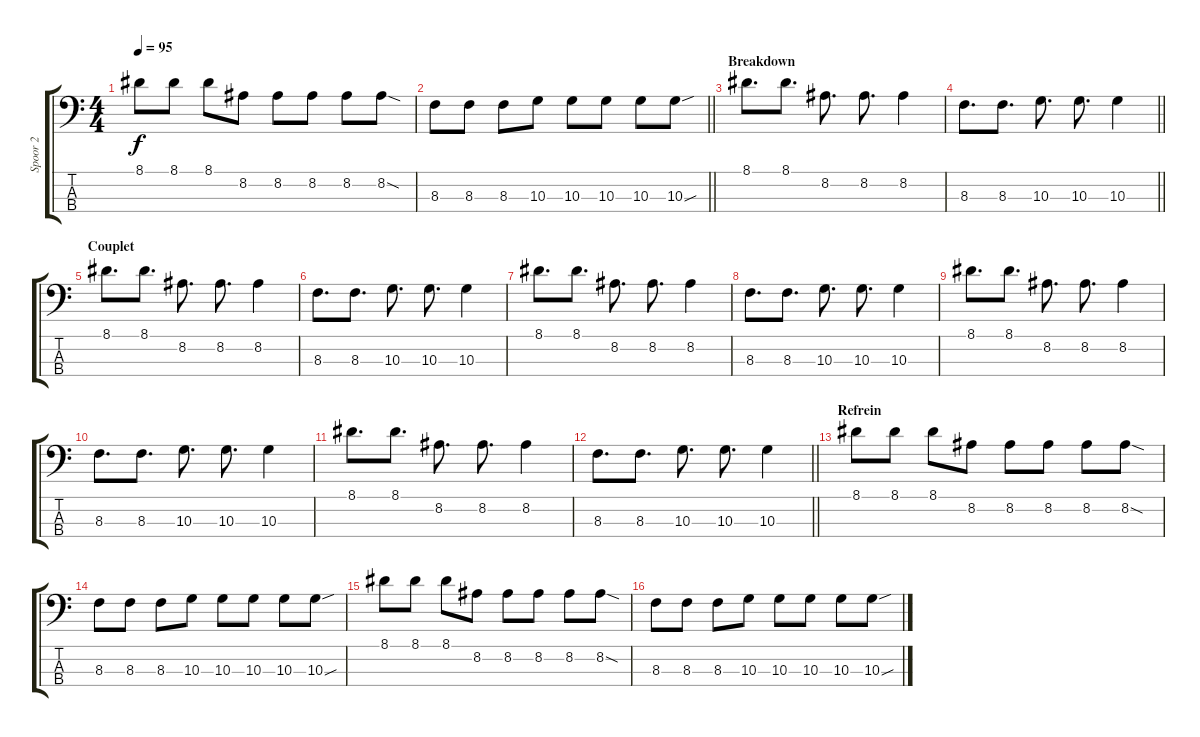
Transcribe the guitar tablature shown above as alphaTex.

\track ("Spoor 2" "Spoor 2") {instrument electricbassfinger}
\staff {score tabs}
\tuning (G2 D2 A1 E1) {hide}
\ts (4 4)
\tempo 95
\clef f4
\ks c
8.1.8{dy f} 8.1.8 8.1.8 8.2.8 8.2.8 8.2.8 8.2.8 8.2{sod}.8 |
\barLineRight lightlight
8.3.8 8.3.8 8.3.8 10.3.8 10.3.8 10.3.8 10.3.8 10.3{sou}.8 |
\section ("" "Breakdown")
8.1.8{d} 8.1.8{d} 8.2.8{d} 8.2.8{d} 8.2.4 |
\barLineRight lightlight
8.3.8{d} 8.3.8{d} 10.3.8{d} 10.3.8{d} 10.3.4 |
\section ("" "Couplet")
8.1.8{d} 8.1.8{d} 8.2.8{d} 8.2.8{d} 8.2.4 |
8.3.8{d} 8.3.8{d} 10.3.8{d} 10.3.8{d} 10.3.4 |
8.1.8{d} 8.1.8{d} 8.2.8{d} 8.2.8{d} 8.2.4 |
8.3.8{d} 8.3.8{d} 10.3.8{d} 10.3.8{d} 10.3.4 |
8.1.8{d} 8.1.8{d} 8.2.8{d} 8.2.8{d} 8.2.4 |
8.3.8{d} 8.3.8{d} 10.3.8{d} 10.3.8{d} 10.3.4 |
8.1.8{d} 8.1.8{d} 8.2.8{d} 8.2.8{d} 8.2.4 |
\barLineRight lightlight
8.3.8{d} 8.3.8{d} 10.3.8{d} 10.3.8{d} 10.3.4 |
\section ("" "Refrein")
8.1.8 8.1.8 8.1.8 8.2.8 8.2.8 8.2.8 8.2.8 8.2{sod}.8 |
8.3.8 8.3.8 8.3.8 10.3.8 10.3.8 10.3.8 10.3.8 10.3{sou}.8 |
8.1.8 8.1.8 8.1.8 8.2.8 8.2.8 8.2.8 8.2.8 8.2{sod}.8 |
8.3.8 8.3.8 8.3.8 10.3.8 10.3.8 10.3.8 10.3.8 10.3{sou}.8
